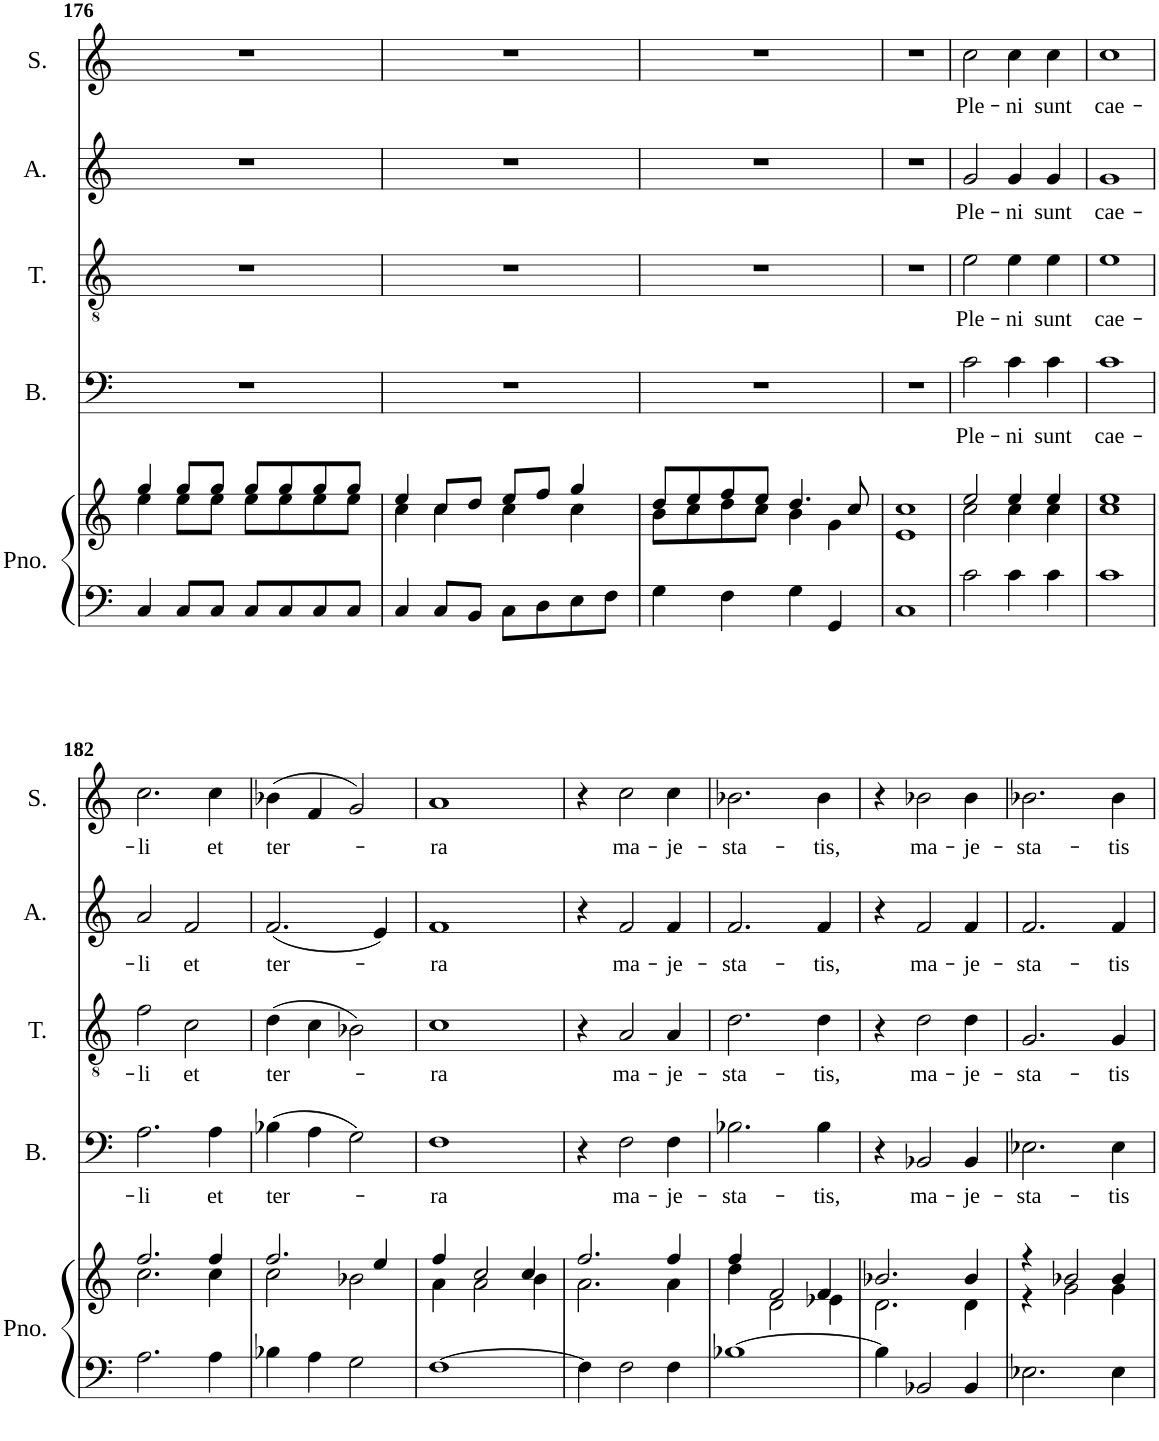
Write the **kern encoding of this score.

**kern	**kern	**kern	**text	**kern	**text	**kern	**text	**kern	**text
*part5	*part5	*part4	*part4	*part3	*part3	*part2	*part2	*part1	*part1
*staff6	*staff5	*staff4	*staff4	*staff3	*staff3	*staff2	*staff2	*staff1	*staff1
*I"Piano	*	*I"Bass	*	*I"Tenor	*	*I"Alto	*	*I"Soprano	*
*I'Pno.	*	*I'B.	*	*I'T.	*	*I'A.	*	*I'S.	*
!!LO:PB:g=z
*clefF4	*clefG2	*clefF4	*	*clefGv2	*	*clefG2	*	*clefG2	*
*k[]	*k[]	*k[]	*	*k[]	*	*k[]	*	*k[]	*
*M2/2	*M2/2	*M2/2	*	*M2/2	*	*M2/2	*	*M2/2	*
=176	=176	=176	=176	=176	=176	=176	=176	=176	=176
*	*^	*	*	*	*	*	*	*	*
4C/	4gg/	4ee\	1r	.	1r	.	1r	.	1r	.
8C/L	8gg/L	8ee\L	.	.	.	.	.	.	.	.
8C/J	8gg/J	8ee\J	.	.	.	.	.	.	.	.
8C/L	8gg/L	8ee\L	.	.	.	.	.	.	.	.
8C/	8gg/	8ee\	.	.	.	.	.	.	.	.
8C/	8gg/	8ee\	.	.	.	.	.	.	.	.
8C/J	8gg/J	8ee\J	.	.	.	.	.	.	.	.
=177	=177	=177	=177	=177	=177	=177	=177	=177	=177	=177
4C/	4ee/	4cc\	1r	.	1r	.	1r	.	1r	.
8C/L	8cc/L	4cc\	.	.	.	.	.	.	.	.
8BB/J	8dd/J	.	.	.	.	.	.	.	.	.
8C\L	8ee/L	4cc\	.	.	.	.	.	.	.	.
8D\	8ff/J	.	.	.	.	.	.	.	.	.
8E\	4gg/	4cc\	.	.	.	.	.	.	.	.
8F\J	.	.	.	.	.	.	.	.	.	.
=178	=178	=178	=178	=178	=178	=178	=178	=178	=178	=178
4G\	8dd/L	8b\L	1r	.	1r	.	1r	.	1r	.
.	8ee/	8cc\	.	.	.	.	.	.	.	.
4F\	8ff/	8dd\	.	.	.	.	.	.	.	.
.	8ee/J	8cc\J	.	.	.	.	.	.	.	.
4G\	4.dd/	4b\	.	.	.	.	.	.	.	.
4GG/	.	4g\	.	.	.	.	.	.	.	.
.	8cc/	.	.	.	.	.	.	.	.	.
=179	=179	=179	=179	=179	=179	=179	=179	=179	=179	=179
1C	1cc	1e	1r	.	1r	.	1r	.	1r	.
=180	=180	=180	=180	=180	=180	=180	=180	=180	=180	=180
!	!	!	!	!LO:LY:b	!	!LO:LY:b	!	!LO:LY:b	!	!LO:LY:b
2c\	2ee/	2cc\	2c\	Ple-	2e\	Ple-	2g/	Ple-	2cc\	Ple-
!	!	!	!	!LO:LY:b	!	!LO:LY:b	!	!LO:LY:b	!	!LO:LY:b
4c\	4ee/	4cc\	4c\	-ni	4e\	-ni	4g/	-ni	4cc\	-ni
!	!	!	!	!LO:LY:b	!	!LO:LY:b	!	!LO:LY:b	!	!LO:LY:b
4c\	4ee/	4cc\	4c\	sunt	4e\	sunt	4g/	sunt	4cc\	sunt
=181	=181	=181	=181	=181	=181	=181	=181	=181	=181	=181
!	!	!	!	!LO:LY:b	!	!LO:LY:b	!	!LO:LY:b	!	!LO:LY:b
1c	1ee	1cc	1c	cae-	1e	cae-	1g	cae-	1cc	cae-
!!LO:LB:g=z
=182	=182	=182	=182	=182	=182	=182	=182	=182	=182	=182
!	!	!	!	!LO:LY:b	!	!LO:LY:b	!	!LO:LY:b	!	!LO:LY:b
2.A\	2.ff/	2.cc\	2.A\	-li	2f\	-li	2a/	-li	2.cc\	-li
!	!	!	!	!	!	!LO:LY:b	!	!LO:LY:b	!	!
.	.	.	.	.	2c\	et	2f/	et	.	.
!	!	!	!	!LO:LY:b	!	!	!	!	!	!LO:LY:b
4A\	4ff/	4cc\	4A\	et	.	.	.	.	4cc\	et
=183	=183	=183	=183	=183	=183	=183	=183	=183	=183	=183
!	!	!	!	!LO:LY:b	!	!LO:LY:b	!	!LO:LY:b	!	!LO:LY:b
4B-X\	2.ff/	2cc\	(4B-X\	ter-	(4d\	ter-	(2.f/	-ter-	(4b-X\	ter-
4A\	.	.	4A\	.	4c\	.	.	.	4f/	.
2G\	.	2b-X\	2G\)	.	2B-X\)	.	.	.	2g/)	.
.	4ee/	.	.	.	.	.	4e/)	.	.	.
=184	=184	=184	=184	=184	=184	=184	=184	=184	=184	=184
!	!	!	!	!LO:LY:b	!	!LO:LY:b	!	!LO:LY:b	!	!LO:LY:b
[1F	4ff/	4a\	1F	-ra	1c	-ra	1f	-ra	1a	-ra
.	2cc/	2a\	.	.	.	.	.	.	.	.
.	4cc/	4b\	.	.	.	.	.	.	.	.
=185	=185	=185	=185	=185	=185	=185	=185	=185	=185	=185
4F\]	2.ff/	2.a\	4r	.	4r	.	4r	.	4r	.
!	!	!	!	!LO:LY:b	!	!LO:LY:b	!	!LO:LY:b	!	!LO:LY:b
2F\	.	.	2F\	ma-	2A/	ma-	2f/	ma-	2cc\	ma-
!	!	!	!	!LO:LY:b	!	!LO:LY:b	!	!LO:LY:b	!	!LO:LY:b
4F\	4ff/	4a\	4F\	-je-	4A/	-je-	4f/	-je-	4cc\	-je-
=186	=186	=186	=186	=186	=186	=186	=186	=186	=186	=186
!	!	!	!	!LO:LY:b	!	!LO:LY:b	!	!LO:LY:b	!	!LO:LY:b
[1B-X	4ff/	4dd\	2.B-X\	-sta-	2.d\	-sta-	2.f/	-sta-	2.b-X\	-sta-
.	2f/	2d\	.	.	.	.	.	.	.	.
!	!	!	!	!LO:LY:b	!	!LO:LY:b	!	!LO:LY:b	!	!LO:LY:b
.	4f/	4e-X\	4B-\	-tis,	4d\	-tis,	4f/	-tis,	4b-\	-tis,
=187	=187	=187	=187	=187	=187	=187	=187	=187	=187	=187
4B-\]	2.b-X/	2.d\	4r	.	4r	.	4r	.	4r	.
!	!	!	!	!LO:LY:b	!	!LO:LY:b	!	!LO:LY:b	!	!LO:LY:b
2BB-X/	.	.	2BB-X/	ma-	2d\	ma-	2f/	ma-	2b-X\	ma-
!	!	!	!	!LO:LY:b	!	!LO:LY:b	!	!LO:LY:b	!	!LO:LY:b
4BB-/	4b-/	4d\	4BB-/	-je-	4d\	-je-	4f/	-je-	4b-\	-je-
=188	=188	=188	=188	=188	=188	=188	=188	=188	=188	=188
!	!	!	!	!LO:LY:b	!	!LO:LY:b	!	!LO:LY:b	!	!LO:LY:b
2.E-X\	4r	4r	2.E-X\	-sta-	2.G/	-sta-	2.f/	-sta-	2.b-X\	-sta-
.	2b-X/	2g\	.	.	.	.	.	.	.	.
!	!	!	!	!LO:LY:b	!	!LO:LY:b	!	!LO:LY:b	!	!LO:LY:b
4E-\	4b-/	4g\	4E-\	-tis	4G/	-tis	4f/	-tis	4b-\	-tis
*	*v	*v	*	*	*	*	*	*	*	*
=	=	=	=	=	=	=	=	=	=
*-	*-	*-	*-	*-	*-	*-	*-	*-	*-
